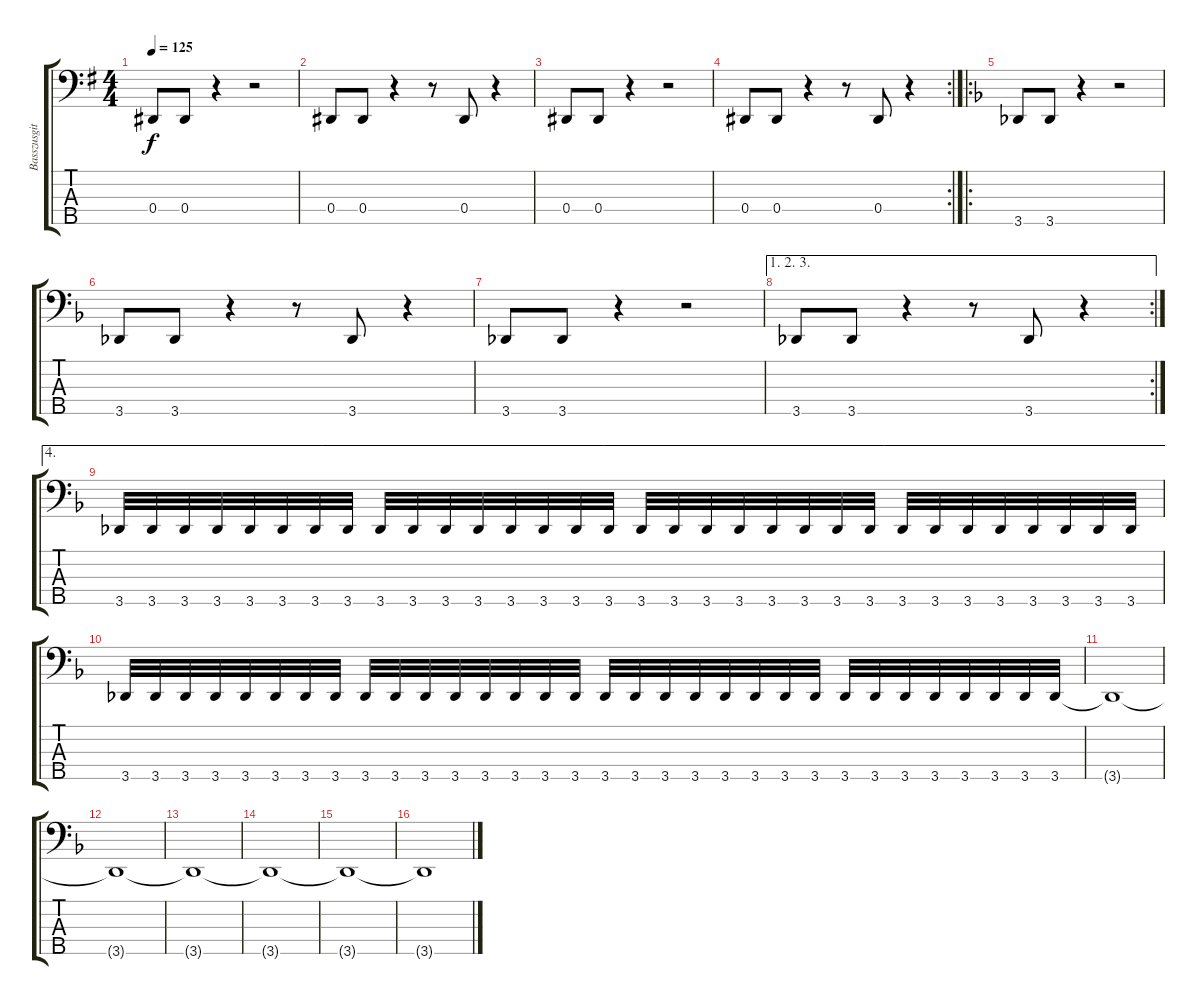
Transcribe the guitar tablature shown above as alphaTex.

\track ("Basszusgitár (Barry Dunaway)" "Basszusgit") {instrument electricbassfinger}
\staff {score tabs}
\tuning (Gb2 Db2 Ab1 Eb1 Bb0) {hide}
\ts (4 4)
\tempo 125
\clef f4
\ks g
0.4.8{dy f} 0.4.8 r.4 r.2 |
0.4.8 0.4.8 r.4 r.8 0.4.8 r.4 |
0.4.8 0.4.8 r.4 r.2 |
\rc 2
0.4.8 0.4.8 r.4 r.8 0.4.8 r.4 |
\ro
\ks f
3.5.8 3.5.8 r.4 r.2 |
3.5.8 3.5.8 r.4 r.8 3.5.8 r.4 |
3.5.8 3.5.8 r.4 r.2 |
\ae (1 2 3)
\rc 2
3.5.8 3.5.8 r.4 r.8 3.5.8 r.4 |
\ae 4
3.5.32 3.5.32 3.5.32 3.5.32 3.5.32 3.5.32 3.5.32 3.5.32 3.5.32 3.5.32 3.5.32 3.5.32 3.5.32 3.5.32 3.5.32 3.5.32 3.5.32 3.5.32 3.5.32 3.5.32 3.5.32 3.5.32 3.5.32 3.5.32 3.5.32 3.5.32 3.5.32 3.5.32 3.5.32 3.5.32 3.5.32 3.5.32 |
3.5.32 3.5.32 3.5.32 3.5.32 3.5.32 3.5.32 3.5.32 3.5.32 3.5.32 3.5.32 3.5.32 3.5.32 3.5.32 3.5.32 3.5.32 3.5.32 3.5.32 3.5.32 3.5.32 3.5.32 3.5.32 3.5.32 3.5.32 3.5.32 3.5.32 3.5.32 3.5.32 3.5.32 3.5.32 3.5.32 3.5.32 3.5.32 |
3.5{t}.1 |
3.5{t}.1 |
3.5{t}.1 |
3.5{t}.1 |
3.5{t}.1 |
3.5{t}.1
